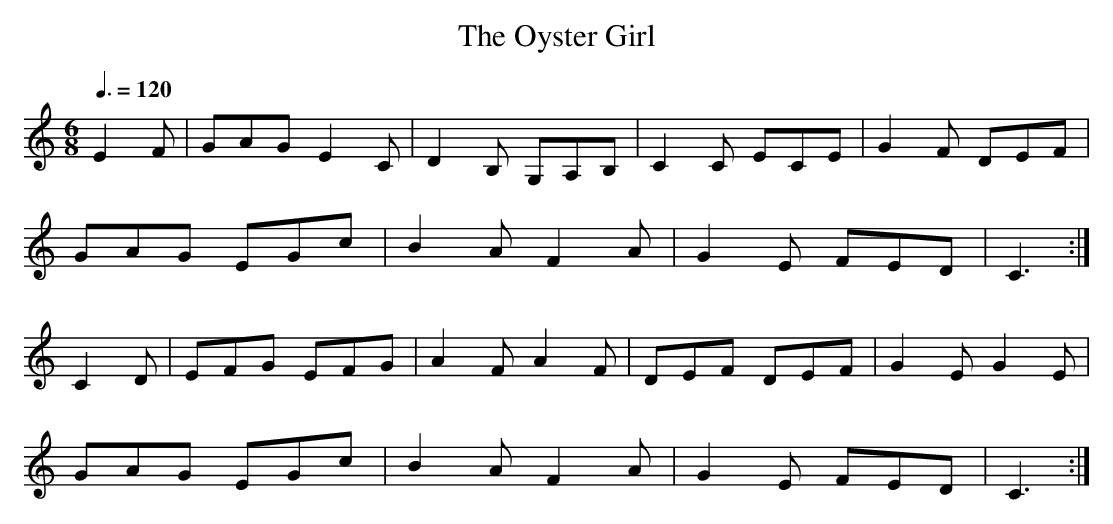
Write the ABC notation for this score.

X:1
T:Oyster Girl, The
M:6/8
L:1/8
Q:3/8=120
K:Cmaj clef=treble
E2 F | \
GAG E2 C | D2 B, G,A,B, | C2 C ECE | G2 F DEF |
GAG EGc | B2 A F2A | G2 E FED | C3 :|
C2 D | \
EFG EFG | A2 F A2 F | DEF DEF | G2 E G2 E |
GAG EGc | B2 A F2 A | G2 E FED | C3 :|
